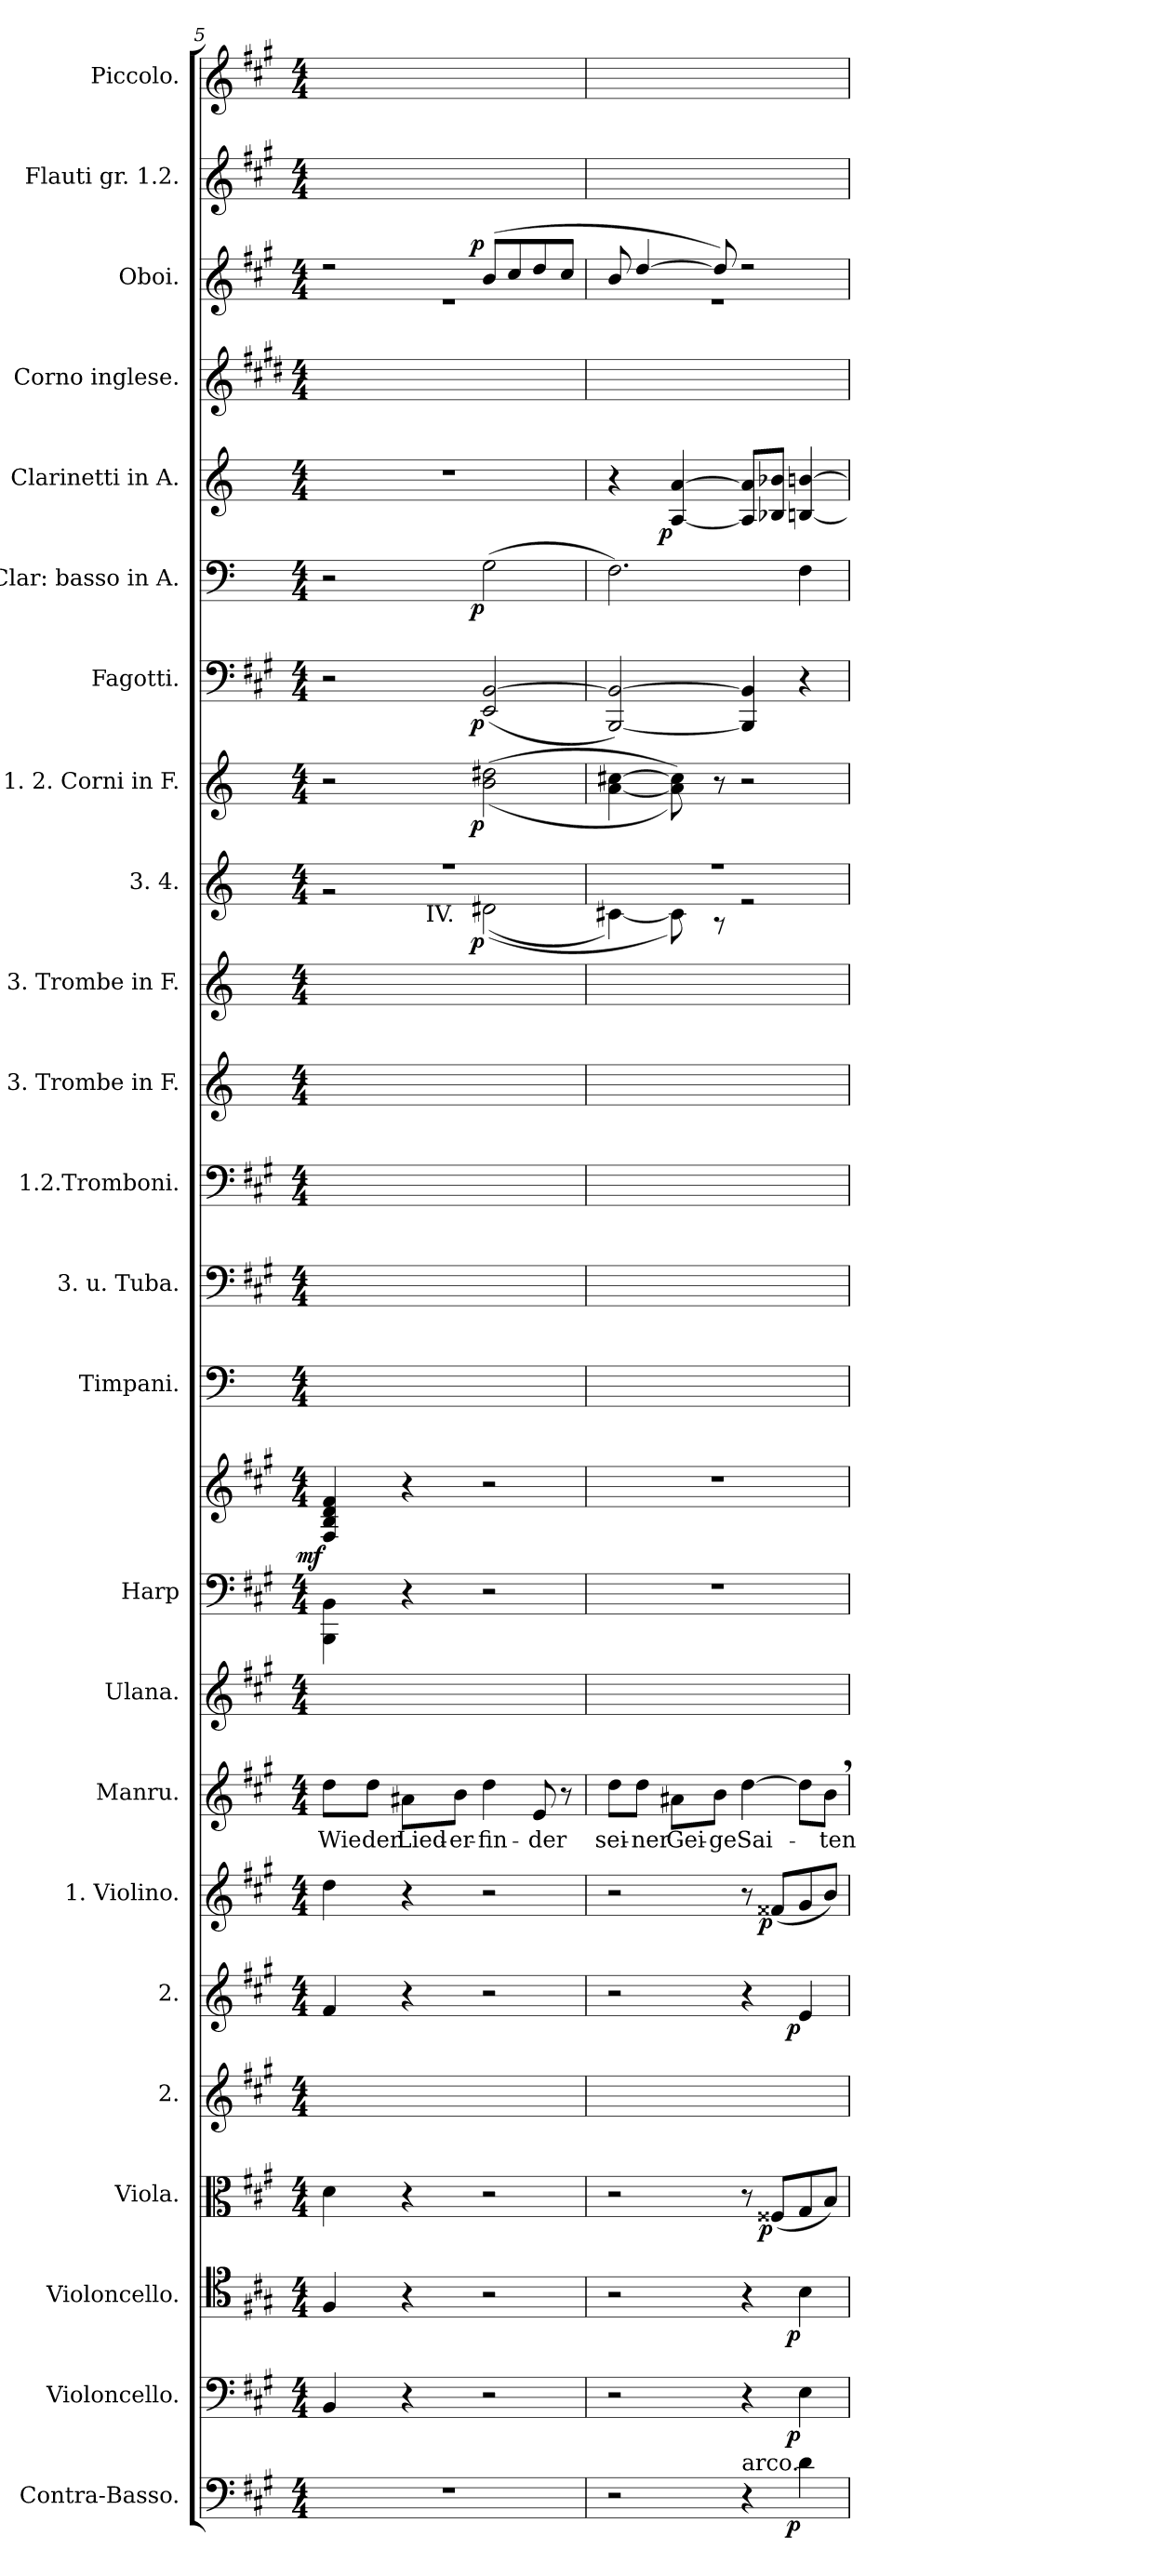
**kern	**dynam	**kern	**dynam	**kern	**dynam	**kern	**dynam	**kern	**kern	**dynam	**kern	**dynam	**kern	**text	**kern	**kern	**kern	**dynam	**kern	**kern	**kern	**kern	**kern	**kern	**dynam	**kern	**dynam	**kern	**dynam	**kern	**dynam	**kern	**dynam	**kern	**kern	**dynam	**kern	**kern
*part24	*part24	*part23	*part23	*part22	*part22	*part21	*part21	*part20	*part19	*part19	*part18	*part18	*part17	*part17	*part16	*part15	*part15	*part15	*part14	*part13	*part12	*part11	*part10	*part9	*part9	*part8	*part8	*part7	*part7	*part6	*part6	*part5	*part5	*part4	*part3	*part3	*part2	*part1
*staff25	*staff25	*staff24	*staff24	*staff23	*staff23	*staff22	*staff22	*staff21	*staff20	*staff20	*staff19	*staff19	*staff18	*staff18	*staff17	*staff16	*staff15	*staff15/16	*staff14	*staff13	*staff12	*staff11	*staff10	*staff9	*staff9	*staff8	*staff8	*staff7	*staff7	*staff6	*staff6	*staff5	*staff5	*staff4	*staff3	*staff3	*staff2	*staff1
*I"Contra-Basso.	*	*I"Violoncello.	*	*I"Violoncello.	*	*I"Viola.	*	*I"2.	*I"2.	*	*I"1. Violino.	*	*I"Manru.	*	*I"Ulana.	*I"Harp	*	*	*I"Timpani.	*I"3. u. Tuba.	*I"1.2.Tromboni.	*I"3. Trombe in F.	*I"3. Trombe in F.	*I"3. 4.	*	*I"1. 2. Corni in F.	*	*I"Fagotti.	*	*I"Clar: basso in A.	*	*I"Clarinetti in A.	*	*I"Corno inglese.	*I"Oboi.	*	*I"Flauti gr. 1.2.	*I"Piccolo.
*I'C.-B.	*	*	*	*	*	*I'Vl.	*	*	*	*	*I'1. Viol.	*	*	*	*	*	*	*	*I'Timp.	*I'3. u. Tub.	*I'1.2. Tromb.	*	*I'Trombe.	*	*	*I'1. 2. Corni.	*	*I'Fag.	*	*I'basso.	*	*I'1.2. Clar. A.	*	*I'Cor.ingl.	*I'Ob.	*	*I'Fl.	*
*clefF4	*	*clefF4	*	*clefC4	*	*clefC3	*	*clefG2	*clefG2	*	*clefG2	*	*clefG2	*	*clefG2	*clefF4	*clefG2	*	*clefF4	*clefF4	*clefF4	*clefG2	*clefG2	*clefG2	*	*clefG2	*	*clefF4	*	*clefF4	*	*clefG2	*	*clefG2	*clefG2	*	*clefG2	*clefG2
*	*	*	*	*	*	*	*	*	*	*	*	*	*ITrd8c12	*	*	*	*	*	*	*	*	*ITrd-3c-5	*ITrd-3c-5	*ITrd4c7	*	*ITrd4c7	*	*	*	*ITrd2c3	*	*ITrd2c3	*	*ITrd4c7	*	*	*	*
*k[f#c#g#]	*	*k[f#c#g#]	*	*k[f#c#g#]	*	*k[f#c#g#]	*	*k[f#c#g#]	*k[f#c#g#]	*	*k[f#c#g#]	*	*k[f#c#g#]	*	*k[f#c#g#]	*k[f#c#g#]	*k[f#c#g#]	*	*k[]	*k[f#c#g#]	*k[f#c#g#]	*k[b-]	*k[b-]	*k[b-]	*	*k[b-]	*	*k[f#c#g#]	*	*k[f#c#g#]	*	*k[f#c#g#]	*	*k[f#c#g#]	*k[f#c#g#]	*	*k[f#c#g#]	*k[f#c#g#]
*A:	*	*A:	*	*A:	*	*A:	*	*A:	*A:	*	*A:	*	*A:	*	*A:	*A:	*A:	*	*	*A:	*A:	*	*	*	*	*	*	*A:	*	*A:	*	*A:	*	*A:	*A:	*	*A:	*A:
*M4/4	*	*M4/4	*	*M4/4	*	*M4/4	*	*M4/4	*M4/4	*	*M4/4	*	*M4/4	*	*M4/4	*M4/4	*M4/4	*	*M4/4	*M4/4	*M4/4	*M4/4	*M4/4	*M4/4	*	*M4/4	*	*M4/4	*	*M4/4	*	*M4/4	*	*M4/4	*M4/4	*	*M4/4	*M4/4
=5	=5	=5	=5	=5	=5	=5	=5	=5	=5	=5	=5	=5	=5	=5	=5	=5	=5	=5	=5	=5	=5	=5	=5	=5	=5	=5	=5	=5	=5	=5	=5	=5	=5	=5	=5	=5	=5	=5
*	*	*	*	*	*	*	*	*	*	*	*	*	*	*	*	*	*	*	*	*	*	*	*	*^	*	*	*	*	*	*	*	*	*	*	*^	*	*	*
!	!	!	!	!	!	!	!	!	!	!	!	!	!	!	!	!	!	!LO:DY:b:rj	!	!	!	!	!	!	!	!	!	!	!	!	!	!	!	!	!	!	!	!	!	!
*	*	*	*	*	*	*	*	*	*	*	*	*	*	*	*	*	*	*	*	*	*	*	*	*	*^	*	*	*	*	*	*	*	*	*	*	*	*	*	*	*
1r	.	4BB/	.	4F#/	.	4d\	.	4f#/yy	4f#/	.	4dd\	.	8d\L	Wie	1ryy	4BBB\ 4BB\	4F#/ 4B/ 4d/ 4f#/	mf	1ryy	1ryy	1ryy	1ryy	1ryy	1rff	2rg	4.ryy	.	2r	.	2r	.	2r	.	1r	.	1ryy	2rdd	1re	.	1ryy	1ryy
.	.	.	.	.	.	.	.	.	.	.	.	.	8d\J	der	.	.	.	.	.	.	.	.	.	.	.	.	.	.	.	.	.	.	.	.	.	.	.	.	.	.	.
.	.	4r	.	4r	.	4r	.	4ryy	4r	.	4r	.	8A#X\L	Lied-	.	4r	4r	.	.	.	.	.	.	.	.	.	.	.	.	.	.	.	.	.	.	.	.	.	.	.	.
!	!	!	!	!	!	!	!	!	!	!	!	!	!	!	!	!	!	!	!	!	!	!	!	!	!	!LO:TX:b:rj:t=IV.	!	!	!	!	!	!	!	!	!	!	!	!	!	!	!
.	.	.	.	.	.	.	.	.	.	.	.	.	8B\J	-er-	.	.	.	.	.	.	.	.	.	.	.	2ryy	.	.	.	.	.	.	.	.	.	.	.	.	.	.	.
!	!	!	!	!	!	!	!	!	!	!	!	!	!	!	!	!	!	!	!	!	!	!	!	!	!	!	!LO:DY:b:rj	!	!LO:DY:b:rj	!	!LO:DY:b:rj	!	!LO:DY:b:rj	!	!	!	!	!	!LO:DY:a:rj	!	!
.	.	2r	.	2r	.	2r	.	2ryy	2r	.	2r	.	4d\	-fin-	.	2r	2r	.	.	.	.	.	.	.	((2G#X\	.	p	(<(>2e\ 2g#X\	p	(2EE/ [2BB/	p	(2E\	p	.	.	.	(8b/L	.	p	.	.
.	.	.	.	.	.	.	.	.	.	.	.	.	.	.	.	.	.	.	.	.	.	.	.	.	.	.	.	.	.	.	.	.	.	.	.	.	8cc#/	.	.	.	.
.	.	.	.	.	.	.	.	.	.	.	.	.	8E/	-der	.	.	.	.	.	.	.	.	.	.	.	.	.	.	.	.	.	.	.	.	.	.	8dd/	.	.	.	.
.	.	.	.	.	.	.	.	.	.	.	.	.	8r	.	.	.	.	.	.	.	.	.	.	.	.	8ryy	.	.	.	.	.	.	.	.	.	.	8cc#/J	.	.	.	.
*	*	*	*	*	*	*	*	*	*	*	*	*	*	*	*	*	*	*	*	*	*	*	*	*	*v	*v	*	*	*	*	*	*	*	*	*	*	*	*	*	*	*
=6	=6	=6	=6	=6	=6	=6	=6	=6	=6	=6	=6	=6	=6	=6	=6	=6	=6	=6	=6	=6	=6	=6	=6	=6	=6	=6	=6	=6	=6	=6	=6	=6	=6	=6	=6	=6	=6	=6	=6	=6
2r	.	2r	.	2r	.	2r	.	2ryy	2r	.	2r	.	8d\L	sei-	1ryy	1r	1r	.	1ryy	1ryy	1ryy	1ryy	1ryy	1rff	[4F#X\)	.	[4d\ [4f#X\	.	[2BBB/ 2BB_/)	.	2.D\)	.	4r	.	1ryy	8b/	1re	.	1ryy	1ryy
.	.	.	.	.	.	.	.	.	.	.	.	.	8d\J	-ner	.	.	.	.	.	.	.	.	.	.	.	.	.	.	.	.	.	.	.	.	.	[4dd/	.	.	.	.
!	!	!	!	!	!	!	!	!	!	!	!	!	!	!	!	!	!	!	!	!	!	!	!	!	!	!	!	!	!	!	!	!	!	!LO:DY:b:rj	!	!	!	!	!	!
.	.	.	.	.	.	.	.	.	.	.	.	.	8A#X\L	Gei-	.	.	.	.	.	.	.	.	.	.	8F#\])	.	8d]\ 8f#]\))	.	.	.	.	.	[4F#/ [4f#/	p	.	.	.	.	.	.
.	.	.	.	.	.	.	.	.	.	.	.	.	8B\J	-ge	.	.	.	.	.	.	.	.	.	.	8r	.	8r	.	.	.	.	.	.	.	.	8dd/])	.	.	.	.
!LO:TX:a:t=arco.	!	!	!	!	!	!	!	!	!	!	!	!	!	!	!	!	!	!	!	!	!	!	!	!	!	!	!	!	!	!	!	!	!	!	!	!	!	!	!	!
4r	.	4r	.	4r	.	8r	.	4ryy	4r	.	8r	.	[4d\	Sai-	.	.	.	.	.	.	.	.	.	.	2re	.	2r	.	4BBB]/ 4BB]/	.	.	.	8F#]/ 8f#]/L	.	.	2rdd	.	.	.	.
!	!	!	!	!	!	!	!LO:DY:b:rj	!	!	!	!	!LO:DY:b:rj	!	!	!	!	!	!	!	!	!	!	!	!	!	!	!	!	!	!	!	!	!	!	!	!	!	!	!	!
.	.	.	.	.	.	(8F##X/L	p	.	.	.	(8f##X/L	p	.	.	.	.	.	.	.	.	.	.	.	.	.	.	.	.	.	.	.	.	8Gn/ 8gn/J	.	.	.	.	.	.	.
!	!LO:DY:b:rj	!	!LO:DY:b:rj	!	!LO:DY:b:rj	!	!	!	!	!LO:DY:b:rj	!	!	!	!	!	!	!	!	!	!	!	!	!	!	!	!	!	!	!	!	!	!	!	!	!	!	!	!	!	!
4d\	p	4E\	p	4B\	p	8G#/	.	4e/yy	4e/	p	8g#/	.	8d\L]	.	.	.	.	.	.	.	.	.	.	.	.	.	.	.	4r	.	4D\	.	[4G#X/ [4g#X/	.	.	.	.	.	.	.
.	.	.	.	.	.	8B/J)	.	.	.	.	8b/J)	.	8B,\J	-ten	.	.	.	.	.	.	.	.	.	.	.	.	.	.	.	.	.	.	.	.	.	.	.	.	.	.
*	*	*	*	*	*	*	*	*	*	*	*	*	*	*	*	*	*	*	*	*	*	*	*	*v	*v	*	*	*	*	*	*	*	*	*	*	*v	*v	*	*	*
=	=	=	=	=	=	=	=	=	=	=	=	=	=	=	=	=	=	=	=	=	=	=	=	=	=	=	=	=	=	=	=	=	=	=	=	=	=	=
*-	*-	*-	*-	*-	*-	*-	*-	*-	*-	*-	*-	*-	*-	*-	*-	*-	*-	*-	*-	*-	*-	*-	*-	*-	*-	*-	*-	*-	*-	*-	*-	*-	*-	*-	*-	*-	*-	*-
